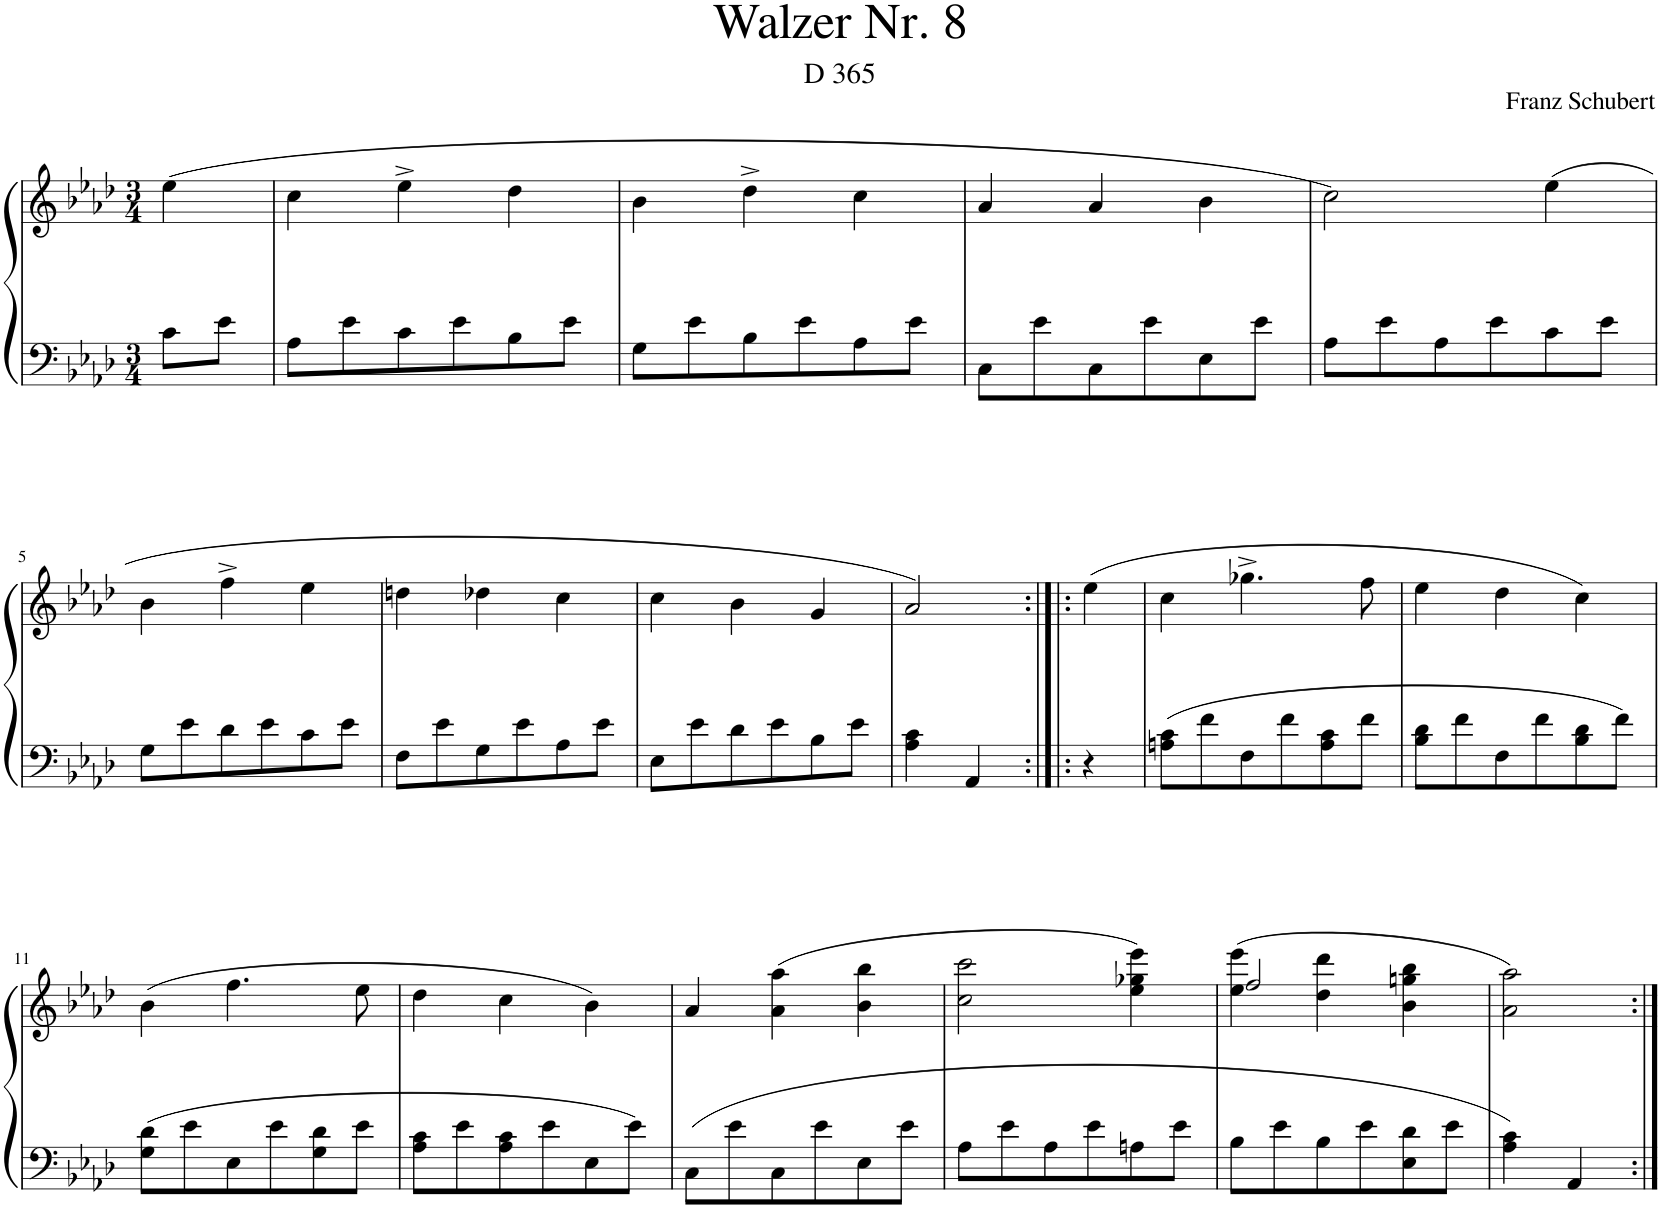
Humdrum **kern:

**kern	**kern
*part1	*part1
*staff2	*staff1
*I"Piano	*
*I'Pno.	*
*clefF4	*clefG2
*k[b-e-a-d-]	*k[b-e-a-d-]
*M3/4	*M3/4
=	=
8c\L	(4ee-\
8e-\J	.
=1	=1
8A-\L	4cc\
8e-\	.
8c\	4ee-^\
8e-\	.
8B-\	4dd-\
8e-\J	.
=2	=2
8G\L	4b-\
8e-\	.
8B-\	4dd-^\
8e-\	.
8A-\	4cc\
8e-\J	.
=3	=3
8C\L	4a-/
8e-\	.
8C\	4a-/
8e-\	.
8E-\	4b-\
8e-\J	.
=4	=4
8A-\L	2cc\)
8e-\	.
8A-\	.
8e-\	.
8c\	(4ee-\
8e-\J	.
!!LO:LB:g=z
=5	=5
8G\L	4b-\
8e-\	.
8d-\	4ff^\
8e-\	.
8c\	4ee-\
8e-\J	.
=6	=6
8F\L	4ddn\
8e-\	.
8G\	4dd-X\
8e-\	.
8A-\	4cc\
8e-\J	.
=7	=7
8E-\L	4cc\
8e-\	.
8d-\	4b-\
8e-\	.
8B-\	4g/
8e-\J	.
=8	=8
4A-\ 4c\	2a-/)
4AA-/	.
=8X1:|!|:	=8X1:|!|:
4r	(4ee-\
=9	=9
8An\ 8c\L	4cc\
8f\	.
8F\	4.gg-X^\
8f\	.
8A\ 8c\	.
8f\J	8ff\
=10	=10
8B-\ 8d-\L	4ee-\
8f\	.
8F\	4dd-\
8f\	.
8B-\ 8d-\	4cc\)
8f\J	.
!!LO:LB:g=z
=11	=11
8G\ 8d-\L	(4b-\
8e-\	.
8E-\	4.ff\
8e-\	.
8G\ 8d-\	.
8e-\J	8ee-\
=12	=12
8A-\ 8c\L	4dd-\
8e-\	.
8A-\ 8c\	4cc\
8e-\	.
8E-\	4b-\)
8e-\J	.
=13	=13
8C\L	4a-/
8e-\	.
8C\	(4a-\ 4aa-\
8e-\	.
8E-\	4b-\ 4bb-\
8e-\J	.
=14	=14
8A-\L	2cc\ 2ccc\
8e-\	.
8A-\	.
8e-\	.
8An\	4ee-\ 4gg-X\ 4eee-\)
8e-\J	.
=15	=15
*	*^
8B-\L	(>4ee-\ 4eee-\	2ff/
8e-\	.	.
8B-\	4dd-\ 4ddd-\	.
8e-\	.	.
8E-\ 8d-\	4b-\ 4ggn\ 4bb-\	4ryy
8e-\J	.	.
*	*v	*v
=16	=16
4A-\ 4c\	2a-\ 2aa-\)
4AA-/	.
=:|!	=:|!
*-	*-
